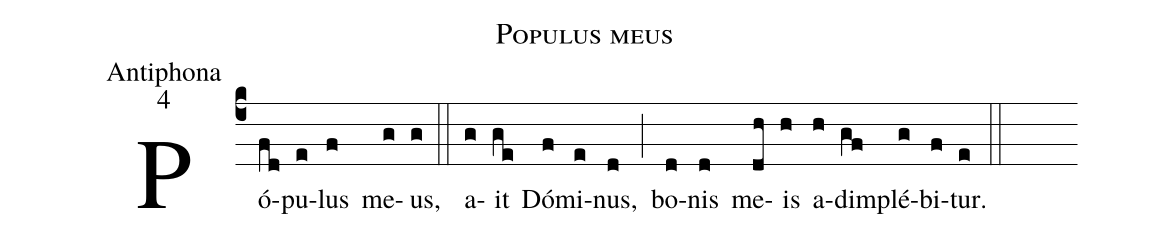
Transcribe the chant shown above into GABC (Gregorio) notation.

name:Populus meus;
office-part:Antiphona;
mode:4;
%%
(c4) Pó(fd)pu(e)lus(f) me(g)us,(g) (::)
a(g)it(ge) Dó(f)mi(e)nus,(d) (;) bo(d)nis(d) me(dh)is(h) a(h)dim(gf)plé(g)bi(f)tur.(e) (::)
